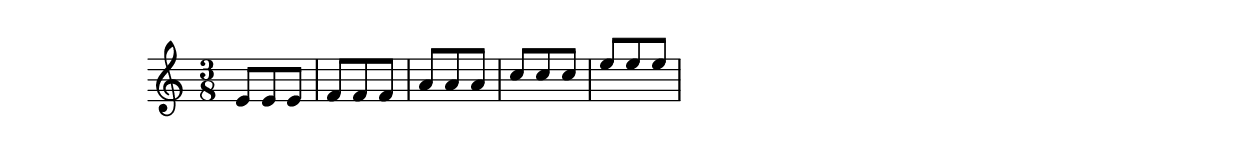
\version "1.7.16"
\header {

texidoc = "Upstem notes before a barline are printed with some extra
space. This is an optical correction similar to juxtaposed stems.
"

}

sd = \property Voice.Stem \set #'direction = #-1
su = \property Voice.Stem \set #'direction = #1
\score { \notes\relative e'
{

%\property Staff.StaffSpacing \override #'stem-spacing-correction = #0.5
%\property Staff.NoteSpacing \override #'stem-spacing-correction = #0.5

\time 3/8
\su
e8 e e
f f f
a a a
c c c
e e e
}
\paper { raggedright = ##t}
}
%% new-chords-done %%
